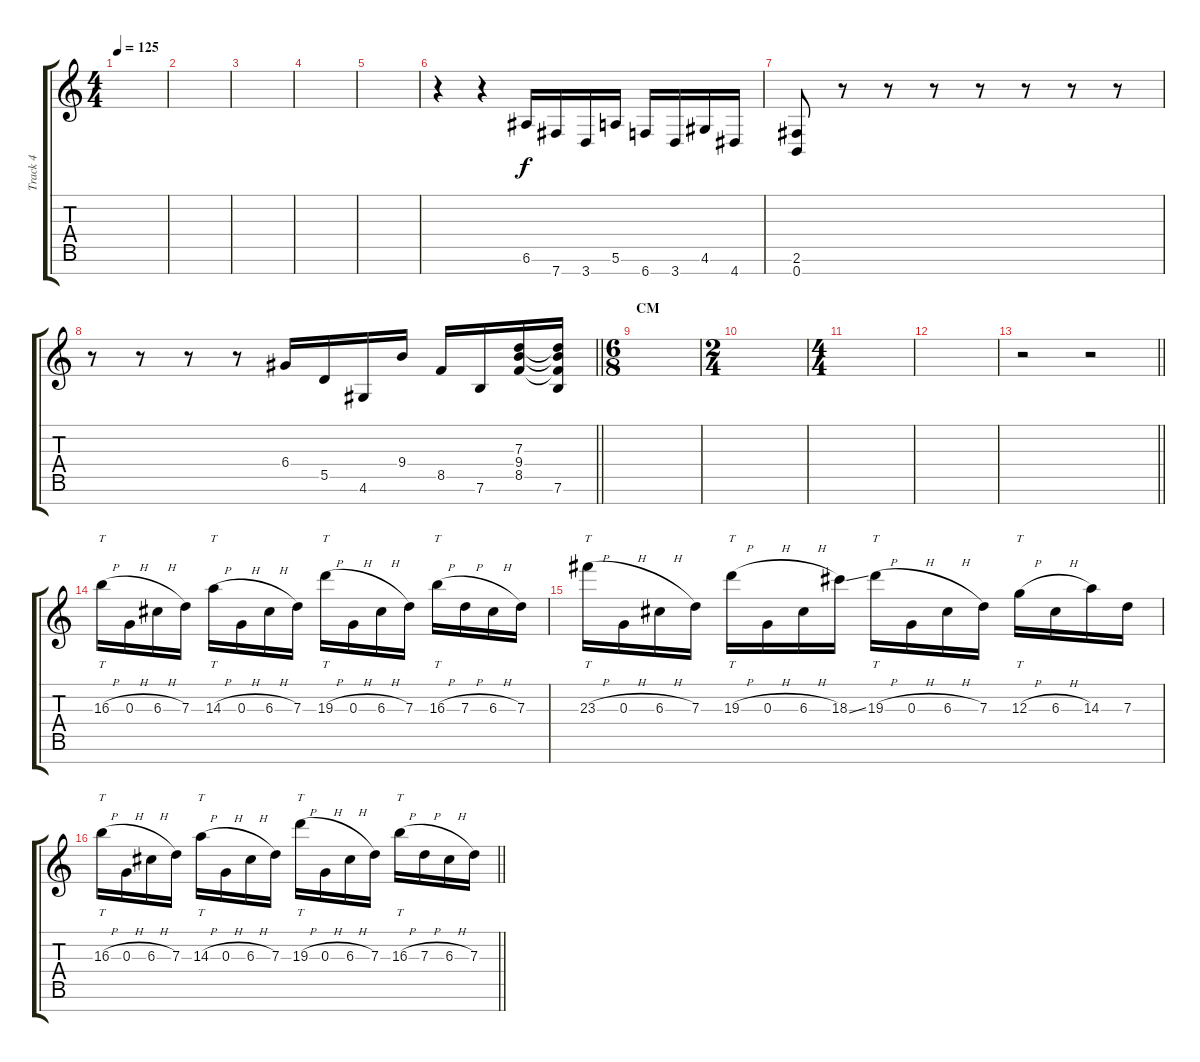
\track ("Track 4" "Track 4") {instrument acousticguitarsteel}
\staff {score tabs}
\tuning (E4 B3 G3 D3 A2 E2 B1) {hide}
\ts (4 4)
\tempo 125
\clef g2
\ks c
|
|
|
|
|
r.4 r.4 6.6.16 7.7.16 3.7.16 5.6.16 6.7.16 3.7.16 4.6.16 4.7.16 |
(2.6 0.7).8 r.8 r.8 r.8 r.8 r.8 r.8 r.8 |
\barLineRight lightlight
r.8 r.8 r.8 r.8 6.4.16 5.5.16 4.6.16 9.4.16 8.5.16 7.6.16 (7.3 9.4 8.5).16 (7.3{t} 9.4{t} 8.5{t} 7.6).16 |
\ts (6 8)
\section ("" "CM")
|
\ts (2 4)
|
\ts (4 4)
|
|
\barLineRight lightlight
r.2{volume 15 balance 8 instrument electricguitarjazz} r.2 |
16.3{h}.16{tt} 0.3{h}.16 6.3{h}.16 7.3.16 14.3{h}.16{tt} 0.3{h}.16 6.3{h}.16 7.3.16 19.3{h}.16{tt} 0.3{h}.16 6.3{h}.16 7.3.16 16.3{h}.16{tt} 7.3{h}.16 6.3{h}.16 7.3.16 |
23.3{h}.16{tt} 0.3{h}.16 6.3{h}.16 7.3.16 19.3{h}.16{tt} 0.3{h}.16 6.3{h}.16 18.3{ss}.16 19.3{h}.16{tt} 0.3{h}.16 6.3{h}.16 7.3.16 12.3{h}.16{tt} 6.3{h}.16 14.3.16 7.3.16 |
\barLineRight lightlight
16.3{h}.16{tt} 0.3{h}.16 6.3{h}.16 7.3.16 14.3{h}.16{tt} 0.3{h}.16 6.3{h}.16 7.3.16 19.3{h}.16{tt} 0.3{h}.16 6.3{h}.16 7.3.16 16.3{h}.16{tt} 7.3{h}.16 6.3{h}.16 7.3.16
